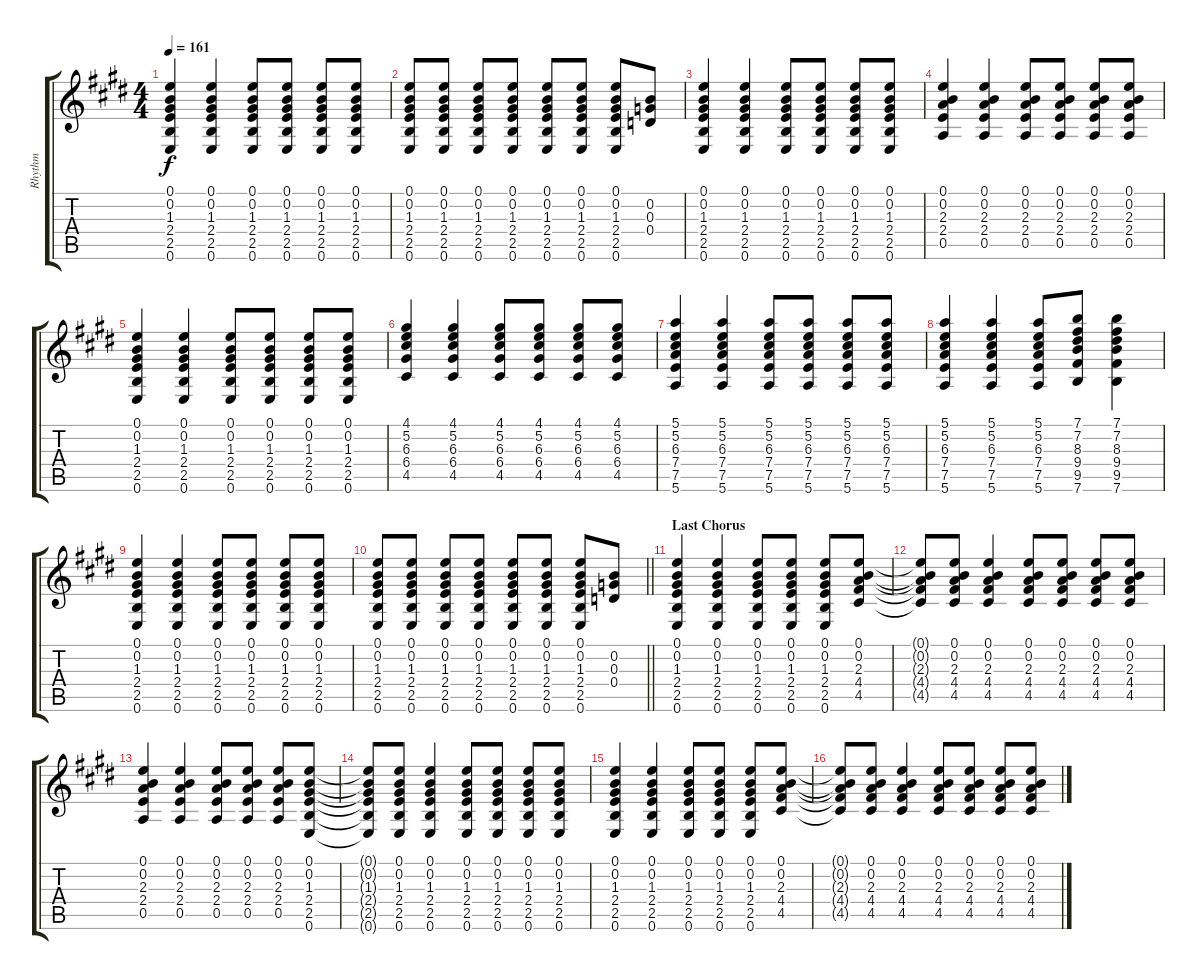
\track ("Rhythm" "Rhythm") {instrument overdrivenguitar}
\staff {score tabs}
\tuning (E4 B3 G3 D3 A2 E2) {hide}
\ts (4 4)
\tempo 161
\clef g2
\ks e
(0.1 0.2 1.3 2.4 2.5 0.6).4{dy f} (0.1 0.2 1.3 2.4 2.5 0.6).4 (0.1 0.2 1.3 2.4 2.5 0.6).8 (0.1 0.2 1.3 2.4 2.5 0.6).8 (0.1 0.2 1.3 2.4 2.5 0.6).8 (0.1 0.2 1.3 2.4 2.5 0.6).8 |
(0.1 0.2 1.3 2.4 2.5 0.6).8 (0.1 0.2 1.3 2.4 2.5 0.6).8 (0.1 0.2 1.3 2.4 2.5 0.6).8 (0.1 0.2 1.3 2.4 2.5 0.6).8 (0.1 0.2 1.3 2.4 2.5 0.6).8 (0.1 0.2 1.3 2.4 2.5 0.6).8 (0.1 0.2 1.3 2.4 2.5 0.6).8 (0.2 0.3 0.4).8 |
(0.1 0.2 1.3 2.4 2.5 0.6).4 (0.1 0.2 1.3 2.4 2.5 0.6).4 (0.1 0.2 1.3 2.4 2.5 0.6).8 (0.1 0.2 1.3 2.4 2.5 0.6).8 (0.1 0.2 1.3 2.4 2.5 0.6).8 (0.1 0.2 1.3 2.4 2.5 0.6).8 |
(0.1 0.2 2.3 2.4 0.5).4 (0.1 0.2 2.3 2.4 0.5).4 (0.1 0.2 2.3 2.4 0.5).8 (0.1 0.2 2.3 2.4 0.5).8 (0.1 0.2 2.3 2.4 0.5).8 (0.1 0.2 2.3 2.4 0.5).8 |
(0.1 0.2 1.3 2.4 2.5 0.6).4 (0.1 0.2 1.3 2.4 2.5 0.6).4 (0.1 0.2 1.3 2.4 2.5 0.6).8 (0.1 0.2 1.3 2.4 2.5 0.6).8 (0.1 0.2 1.3 2.4 2.5 0.6).8 (0.1 0.2 1.3 2.4 2.5 0.6).8 |
(4.1 5.2 6.3 6.4 4.5).4 (4.1 5.2 6.3 6.4 4.5).4 (4.1 5.2 6.3 6.4 4.5).8 (4.1 5.2 6.3 6.4 4.5).8 (4.1 5.2 6.3 6.4 4.5).8 (4.1 5.2 6.3 6.4 4.5).8 |
(5.1 5.2 6.3 7.4 7.5 5.6).4 (5.1 5.2 6.3 7.4 7.5 5.6).4 (5.1 5.2 6.3 7.4 7.5 5.6).8 (5.1 5.2 6.3 7.4 7.5 5.6).8 (5.1 5.2 6.3 7.4 7.5 5.6).8 (5.1 5.2 6.3 7.4 7.5 5.6).8 |
(5.1 5.2 6.3 7.4 7.5 5.6).4 (5.1 5.2 6.3 7.4 7.5 5.6).4 (5.1 5.2 6.3 7.4 7.5 5.6).8 (7.1 7.2 8.3 9.4 9.5 7.6).8 (7.1 7.2 8.3 9.4 9.5 7.6).4 |
(0.1 0.2 1.3 2.4 2.5 0.6).4 (0.1 0.2 1.3 2.4 2.5 0.6).4 (0.1 0.2 1.3 2.4 2.5 0.6).8 (0.1 0.2 1.3 2.4 2.5 0.6).8 (0.1 0.2 1.3 2.4 2.5 0.6).8 (0.1 0.2 1.3 2.4 2.5 0.6).8 |
\barLineRight lightlight
(0.1 0.2 1.3 2.4 2.5 0.6).8 (0.1 0.2 1.3 2.4 2.5 0.6).8 (0.1 0.2 1.3 2.4 2.5 0.6).8 (0.1 0.2 1.3 2.4 2.5 0.6).8 (0.1 0.2 1.3 2.4 2.5 0.6).8 (0.1 0.2 1.3 2.4 2.5 0.6).8 (0.1 0.2 1.3 2.4 2.5 0.6).8 (0.2 0.3 0.4).8 |
\section ("" "Last Chorus")
(0.1 0.2 1.3 2.4 2.5 0.6).4{balance 16} (0.1 0.2 1.3 2.4 2.5 0.6).4 (0.1 0.2 1.3 2.4 2.5 0.6).8 (0.1 0.2 1.3 2.4 2.5 0.6).8 (0.1 0.2 1.3 2.4 2.5 0.6).8 (0.1 0.2 2.3 4.4 4.5).8 |
(0.1{t} 0.2{t} 2.3{t} 4.4{t} 4.5{t}).8 (0.1 0.2 2.3 4.4 4.5).8 (0.1 0.2 2.3 4.4 4.5).4 (0.1 0.2 2.3 4.4 4.5).8 (0.1 0.2 2.3 4.4 4.5).8 (0.1 0.2 2.3 4.4 4.5).8 (0.1 0.2 2.3 4.4 4.5).8 |
(0.1 0.2 2.3 2.4 0.5).4 (0.1 0.2 2.3 2.4 0.5).4 (0.1 0.2 2.3 2.4 0.5).8 (0.1 0.2 2.3 2.4 0.5).8 (0.1 0.2 2.3 2.4 0.5).8 (0.1 0.2 1.3 2.4 2.5 0.6).8 |
(0.1{t} 0.2{t} 1.3{t} 2.4{t} 2.5{t} 0.6{t}).8 (0.1 0.2 1.3 2.4 2.5 0.6).8 (0.1 0.2 1.3 2.4 2.5 0.6).4 (0.1 0.2 1.3 2.4 2.5 0.6).8 (0.1 0.2 1.3 2.4 2.5 0.6).8 (0.1 0.2 1.3 2.4 2.5 0.6).8 (0.1 0.2 1.3 2.4 2.5 0.6).8 |
(0.1 0.2 1.3 2.4 2.5 0.6).4 (0.1 0.2 1.3 2.4 2.5 0.6).4 (0.1 0.2 1.3 2.4 2.5 0.6).8 (0.1 0.2 1.3 2.4 2.5 0.6).8 (0.1 0.2 1.3 2.4 2.5 0.6).8 (0.1 0.2 2.3 4.4 4.5).8 |
(0.1{t} 0.2{t} 2.3{t} 4.4{t} 4.5{t}).8 (0.1 0.2 2.3 4.4 4.5).8 (0.1 0.2 2.3 4.4 4.5).4 (0.1 0.2 2.3 4.4 4.5).8 (0.1 0.2 2.3 4.4 4.5).8 (0.1 0.2 2.3 4.4 4.5).8 (0.1 0.2 2.3 4.4 4.5).8
